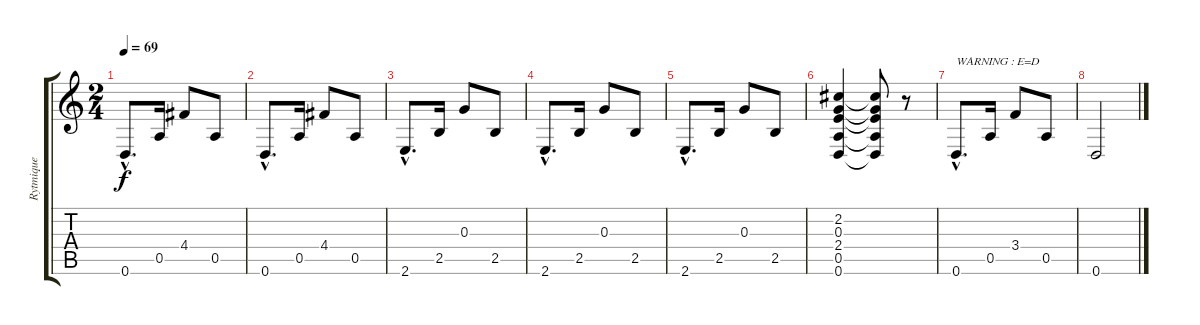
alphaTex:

\track ("Rytmique" "Rytmique") {instrument acousticguitarsteel}
\staff {score tabs}
\tuning (E4 B3 G3 D3 A2 D2) {hide}
\ts (2 4)
\tempo 69
\clef g2
\ks c
0.6{hac}.8{d dy f} 0.5.16 4.4.8 0.5.8 |
0.6{hac}.8{d} 0.5.16 4.4.8 0.5.8 |
2.6{hac}.8{d} 2.5.16 0.3.8 2.5.8 |
2.6{hac}.8{d} 2.5.16 0.3.8 2.5.8 |
2.6{hac}.8{d} 2.5.16 0.3.8 2.5.8 |
(2.2 0.3 2.4 0.5 0.6).4 (2.2{t} 0.3{t} 2.4{t} 0.5{t} 0.6{t}).8 r.8 |
0.6{hac}.8{d txt "WARNING : E=D"} 0.5.16 3.4.8 0.5.8 |
0.6.2
